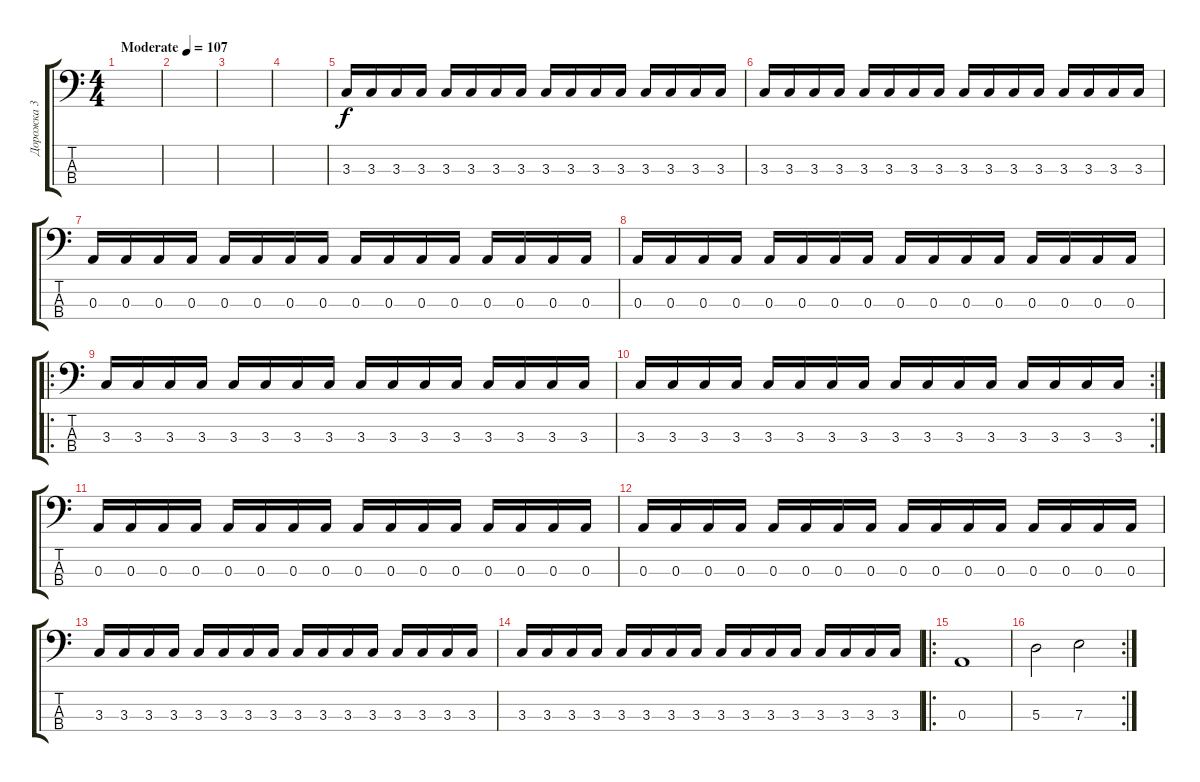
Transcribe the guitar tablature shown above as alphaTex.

\track ("Дорожка 3" "Дорожка 3") {instrument electricbassfinger}
\staff {score tabs}
\tuning (G2 D2 A1 E1) {hide}
\ts (4 4)
\tempo (107 "Moderate")
\clef f4
\ks c
|
|
|
|
3.3.16 3.3.16 3.3.16 3.3.16 3.3.16 3.3.16 3.3.16 3.3.16 3.3.16 3.3.16 3.3.16 3.3.16 3.3.16 3.3.16 3.3.16 3.3.16 |
3.3.16 3.3.16 3.3.16 3.3.16 3.3.16 3.3.16 3.3.16 3.3.16 3.3.16 3.3.16 3.3.16 3.3.16 3.3.16 3.3.16 3.3.16 3.3.16 |
0.3.16 0.3.16 0.3.16 0.3.16 0.3.16 0.3.16 0.3.16 0.3.16 0.3.16 0.3.16 0.3.16 0.3.16 0.3.16 0.3.16 0.3.16 0.3.16 |
0.3.16 0.3.16 0.3.16 0.3.16 0.3.16 0.3.16 0.3.16 0.3.16 0.3.16 0.3.16 0.3.16 0.3.16 0.3.16 0.3.16 0.3.16 0.3.16 |
\ro
3.3.16 3.3.16 3.3.16 3.3.16 3.3.16 3.3.16 3.3.16 3.3.16 3.3.16 3.3.16 3.3.16 3.3.16 3.3.16 3.3.16 3.3.16 3.3.16 |
\rc 2
3.3.16 3.3.16 3.3.16 3.3.16 3.3.16 3.3.16 3.3.16 3.3.16 3.3.16 3.3.16 3.3.16 3.3.16 3.3.16 3.3.16 3.3.16 3.3.16 |
0.3.16 0.3.16 0.3.16 0.3.16 0.3.16 0.3.16 0.3.16 0.3.16 0.3.16 0.3.16 0.3.16 0.3.16 0.3.16 0.3.16 0.3.16 0.3.16 |
0.3.16 0.3.16 0.3.16 0.3.16 0.3.16 0.3.16 0.3.16 0.3.16 0.3.16 0.3.16 0.3.16 0.3.16 0.3.16 0.3.16 0.3.16 0.3.16 |
3.3.16 3.3.16 3.3.16 3.3.16 3.3.16 3.3.16 3.3.16 3.3.16 3.3.16 3.3.16 3.3.16 3.3.16 3.3.16 3.3.16 3.3.16 3.3.16 |
3.3.16 3.3.16 3.3.16 3.3.16 3.3.16 3.3.16 3.3.16 3.3.16 3.3.16 3.3.16 3.3.16 3.3.16 3.3.16 3.3.16 3.3.16 3.3.16 |
\ro
0.3.1 |
\rc 2
5.3.2 7.3.2
